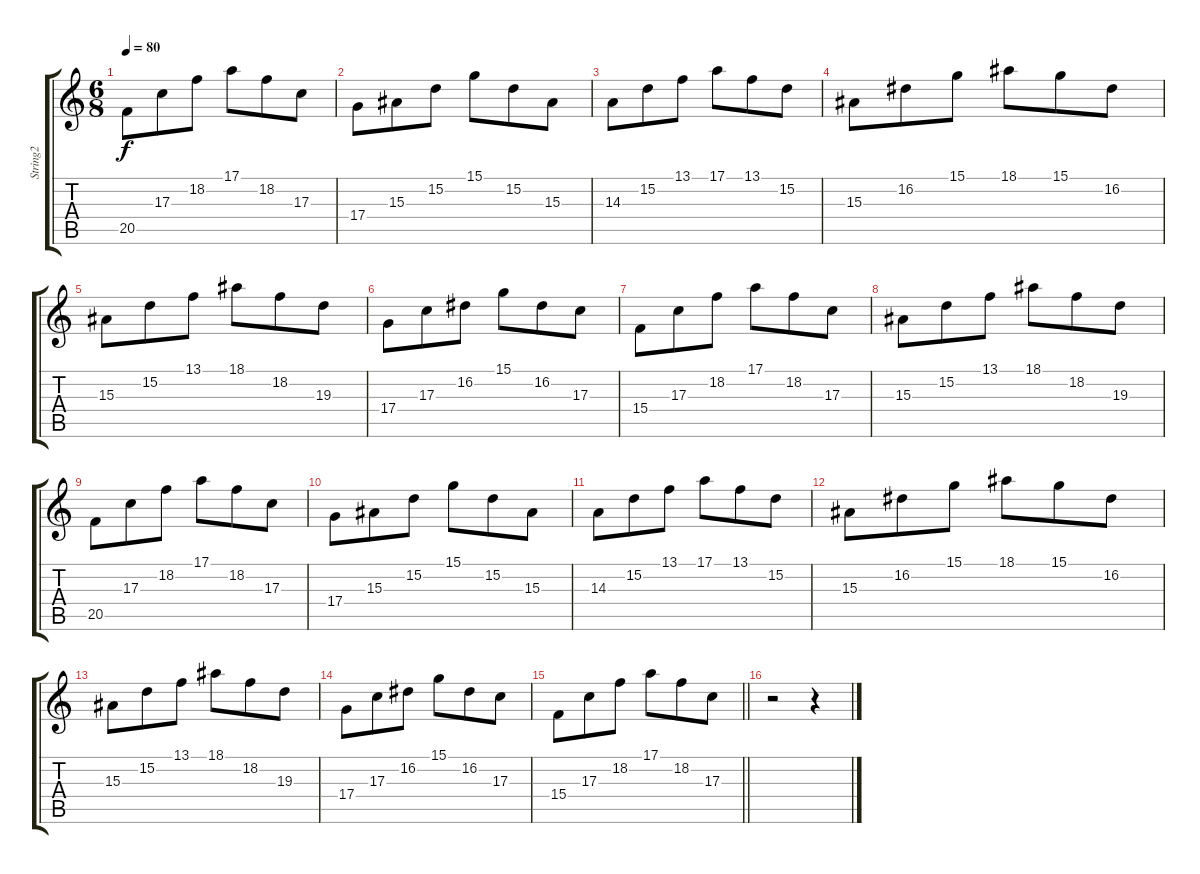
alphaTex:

\track ("String2" "String2") {instrument pizzicatostrings}
\staff {score tabs}
\tuning (E4 B3 G3 D3 A2 E2) {hide}
\ts (6 8)
\tempo 80
\clef g2
\ks c
20.5.8{dy f} 17.3.8 18.2.8 17.1.8 18.2.8 17.3.8 |
17.4.8 15.3.8 15.2.8 15.1.8 15.2.8 15.3.8 |
14.3.8 15.2.8 13.1.8 17.1.8 13.1.8 15.2.8{txt ""} |
15.3.8 16.2.8 15.1.8 18.1.8 15.1.8 16.2.8 |
15.3.8 15.2.8 13.1.8 18.1.8 18.2.8 19.3.8 |
17.4.8 17.3.8 16.2.8 15.1.8 16.2.8 17.3.8 |
15.4.8 17.3.8 18.2.8 17.1.8 18.2.8 17.3.8 |
15.3.8 15.2.8 13.1.8 18.1.8 18.2.8 19.3.8 |
20.5.8 17.3.8 18.2.8 17.1.8 18.2.8 17.3.8 |
17.4.8 15.3.8 15.2.8 15.1.8 15.2.8 15.3.8 |
14.3.8 15.2.8 13.1.8 17.1.8 13.1.8 15.2.8 |
15.3.8 16.2.8 15.1.8 18.1.8 15.1.8 16.2.8 |
15.3.8 15.2.8 13.1.8 18.1.8 18.2.8 19.3.8 |
17.4.8 17.3.8 16.2.8 15.1.8 16.2.8 17.3.8 |
\barLineRight lightlight
15.4.8 17.3.8 18.2.8 17.1.8 18.2.8 17.3.8 |
r.2 r.4
